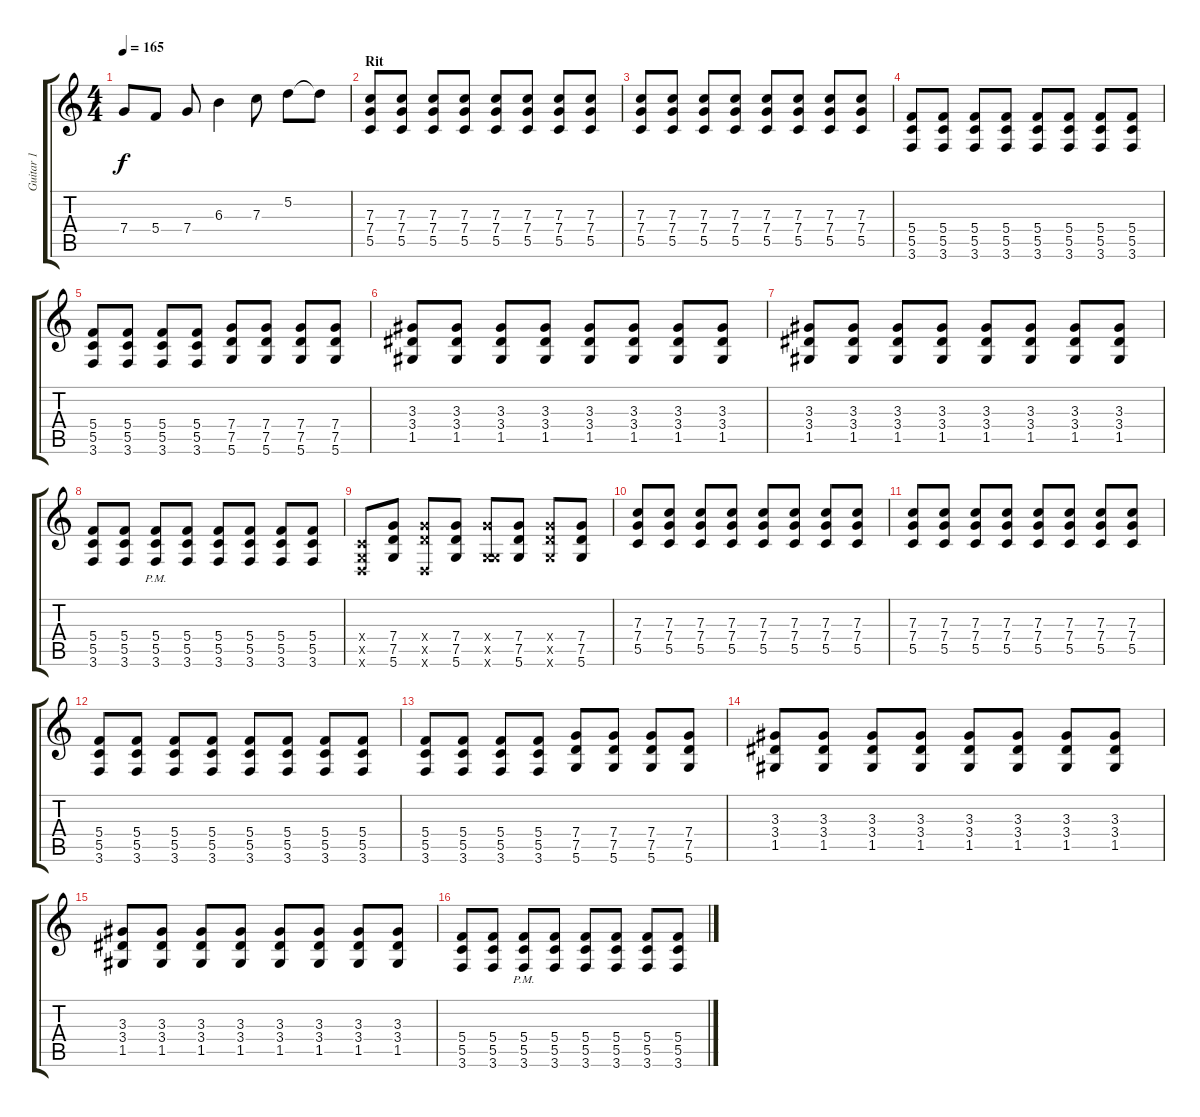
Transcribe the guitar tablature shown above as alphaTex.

\track ("Guitar 1" "Guitar 1") {instrument overdrivenguitar}
\staff {score tabs}
\tuning (D4 A3 F3 C3 G2 D2) {hide}
\ts (4 4)
\tempo 165
\clef g2
\ks c
7.4.8{dy f} 5.4.8 7.4.8 6.3.4 7.3.8 5.2.8 5.2{t}.8 |
\section ("" "Rit")
(7.3 7.4 5.5).8 (7.3 7.4 5.5).8 (7.3 7.4 5.5).8 (7.3 7.4 5.5).8 (7.3 7.4 5.5).8 (7.3 7.4 5.5).8 (7.3 7.4 5.5).8 (7.3 7.4 5.5).8 |
(7.3 7.4 5.5).8 (7.3 7.4 5.5).8 (7.3 7.4 5.5).8 (7.3 7.4 5.5).8 (7.3 7.4 5.5).8 (7.3 7.4 5.5).8 (7.3 7.4 5.5).8 (7.3 7.4 5.5).8 |
(5.4 5.5 3.6).8 (5.4 5.5 3.6).8 (5.4 5.5 3.6).8 (5.4 5.5 3.6).8 (5.4 5.5 3.6).8 (5.4 5.5 3.6).8 (5.4 5.5 3.6).8 (5.4 5.5 3.6).8 |
(5.4 5.5 3.6).8 (5.4 5.5 3.6).8 (5.4 5.5 3.6).8 (5.4 5.5 3.6).8 (7.4 7.5 5.6).8 (7.4 7.5 5.6).8 (7.4 7.5 5.6).8 (7.4 7.5 5.6).8 |
(3.3 3.4 1.5).8 (3.3 3.4 1.5).8 (3.3 3.4 1.5).8 (3.3 3.4 1.5).8 (3.3 3.4 1.5).8 (3.3 3.4 1.5).8 (3.3 3.4 1.5).8 (3.3 3.4 1.5).8 |
(3.3 3.4 1.5).8 (3.3 3.4 1.5).8 (3.3 3.4 1.5).8 (3.3 3.4 1.5).8 (3.3 3.4 1.5).8 (3.3 3.4 1.5).8 (3.3 3.4 1.5).8 (3.3 3.4 1.5).8 |
(5.4 5.5 3.6).8 (5.4 5.5 3.6).8 (5.4{pm} 5.5 3.6).8 (5.4 5.5 3.6).8 (5.4 5.5 3.6).8 (5.4 5.5 3.6).8 (5.4 5.5 3.6).8 (5.4 5.5 3.6).8 |
(0.4{x} 0.5{x} 0.6{x}).8 (7.4 7.5 5.6).8 (7.4{x} 7.5{x} 0.6{x}).8 (7.4 7.5 5.6).8 (7.4{x} 0.5{x} 5.6{x}).8 (7.4 7.5 5.6).8 (7.4{x} 7.5{x} 5.6{x}).8 (7.4 7.5 5.6).8 |
(7.3 7.4 5.5).8 (7.3 7.4 5.5).8 (7.3 7.4 5.5).8 (7.3 7.4 5.5).8 (7.3 7.4 5.5).8 (7.3 7.4 5.5).8 (7.3 7.4 5.5).8 (7.3 7.4 5.5).8 |
(7.3 7.4 5.5).8 (7.3 7.4 5.5).8 (7.3 7.4 5.5).8 (7.3 7.4 5.5).8 (7.3 7.4 5.5).8 (7.3 7.4 5.5).8 (7.3 7.4 5.5).8 (7.3 7.4 5.5).8 |
(5.4 5.5 3.6).8 (5.4 5.5 3.6).8 (5.4 5.5 3.6).8 (5.4 5.5 3.6).8 (5.4 5.5 3.6).8 (5.4 5.5 3.6).8 (5.4 5.5 3.6).8 (5.4 5.5 3.6).8 |
(5.4 5.5 3.6).8 (5.4 5.5 3.6).8 (5.4 5.5 3.6).8 (5.4 5.5 3.6).8 (7.4 7.5 5.6).8 (7.4 7.5 5.6).8 (7.4 7.5 5.6).8 (7.4 7.5 5.6).8 |
(3.3 3.4 1.5).8 (3.3 3.4 1.5).8 (3.3 3.4 1.5).8 (3.3 3.4 1.5).8 (3.3 3.4 1.5).8 (3.3 3.4 1.5).8 (3.3 3.4 1.5).8 (3.3 3.4 1.5).8 |
(3.3 3.4 1.5).8 (3.3 3.4 1.5).8 (3.3 3.4 1.5).8 (3.3 3.4 1.5).8 (3.3 3.4 1.5).8 (3.3 3.4 1.5).8 (3.3 3.4 1.5).8 (3.3 3.4 1.5).8 |
(5.4 5.5 3.6).8 (5.4 5.5 3.6).8 (5.4{pm} 5.5 3.6).8 (5.4 5.5 3.6).8 (5.4 5.5 3.6).8 (5.4 5.5 3.6).8 (5.4 5.5 3.6).8 (5.4 5.5 3.6).8
